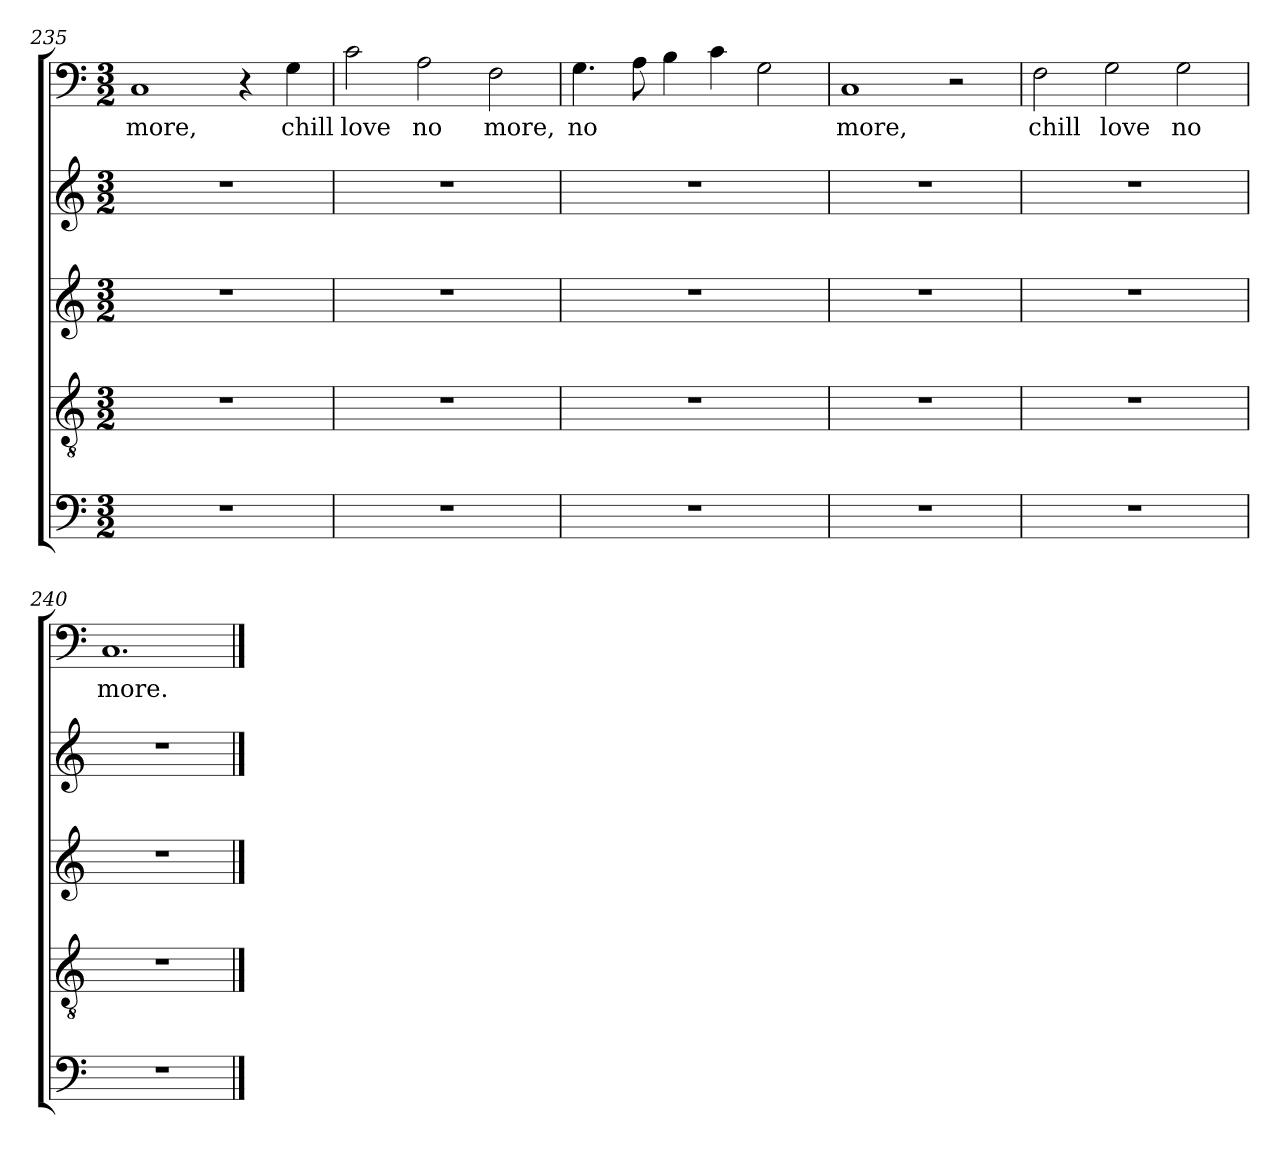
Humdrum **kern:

**kern	**kern	**kern	**kern	**kern	**text
*part5	*part4	*part3	*part2	*part1	*part1
*staff5	*staff4	*staff3	*staff2	*staff1	*staff1
*clefF4	*clefGv2	*clefG2	*clefG2	*clefF4	*
*k[]	*k[]	*k[]	*k[]	*k[]	*
*C:	*C:	*C:	*C:	*C:	*
*M3/2	*M3/2	*M3/2	*M3/2	*M3/2	*
=235	=235	=235	=235	=235	=235
!	!	!	!	!	!LO:LY:b
1.r	1.r	1.r	1.r	1C	more,
.	.	.	.	4r	.
!	!	!	!	!	!LO:LY:b
.	.	.	.	4G\	chill
=236	=236	=236	=236	=236	=236
!	!	!	!	!	!LO:LY:b
1.r	1.r	1.r	1.r	2c\	love
!	!	!	!	!	!LO:LY:b
.	.	.	.	2A\	no
!	!	!	!	!	!LO:LY:b
.	.	.	.	2F\	more,
=237	=237	=237	=237	=237	=237
!	!	!	!	!	!LO:LY:b
1.r	1.r	1.r	1.r	4.G\	no
.	.	.	.	8A\	.
.	.	.	.	4B\	.
.	.	.	.	4c\	.
.	.	.	.	2G\	.
!!LO:LB:g=z
=238	=238	=238	=238	=238	=238
!	!	!	!	!	!LO:LY:b
1.r	1.r	1.r	1.r	1C	more,
.	.	.	.	2r	.
=239	=239	=239	=239	=239	=239
!	!	!	!	!	!LO:LY:b
1.r	1.r	1.r	1.r	2F\	chill
!	!	!	!	!	!LO:LY:b
.	.	.	.	2G\	love
!	!	!	!	!	!LO:LY:b
.	.	.	.	2G\	no
=240	=240	=240	=240	=240	=240
!	!	!	!	!	!LO:LY:b
1.r	1.r	1.r	1.r	1.C	more.
==	==	==	==	==	==
*-	*-	*-	*-	*-	*-
